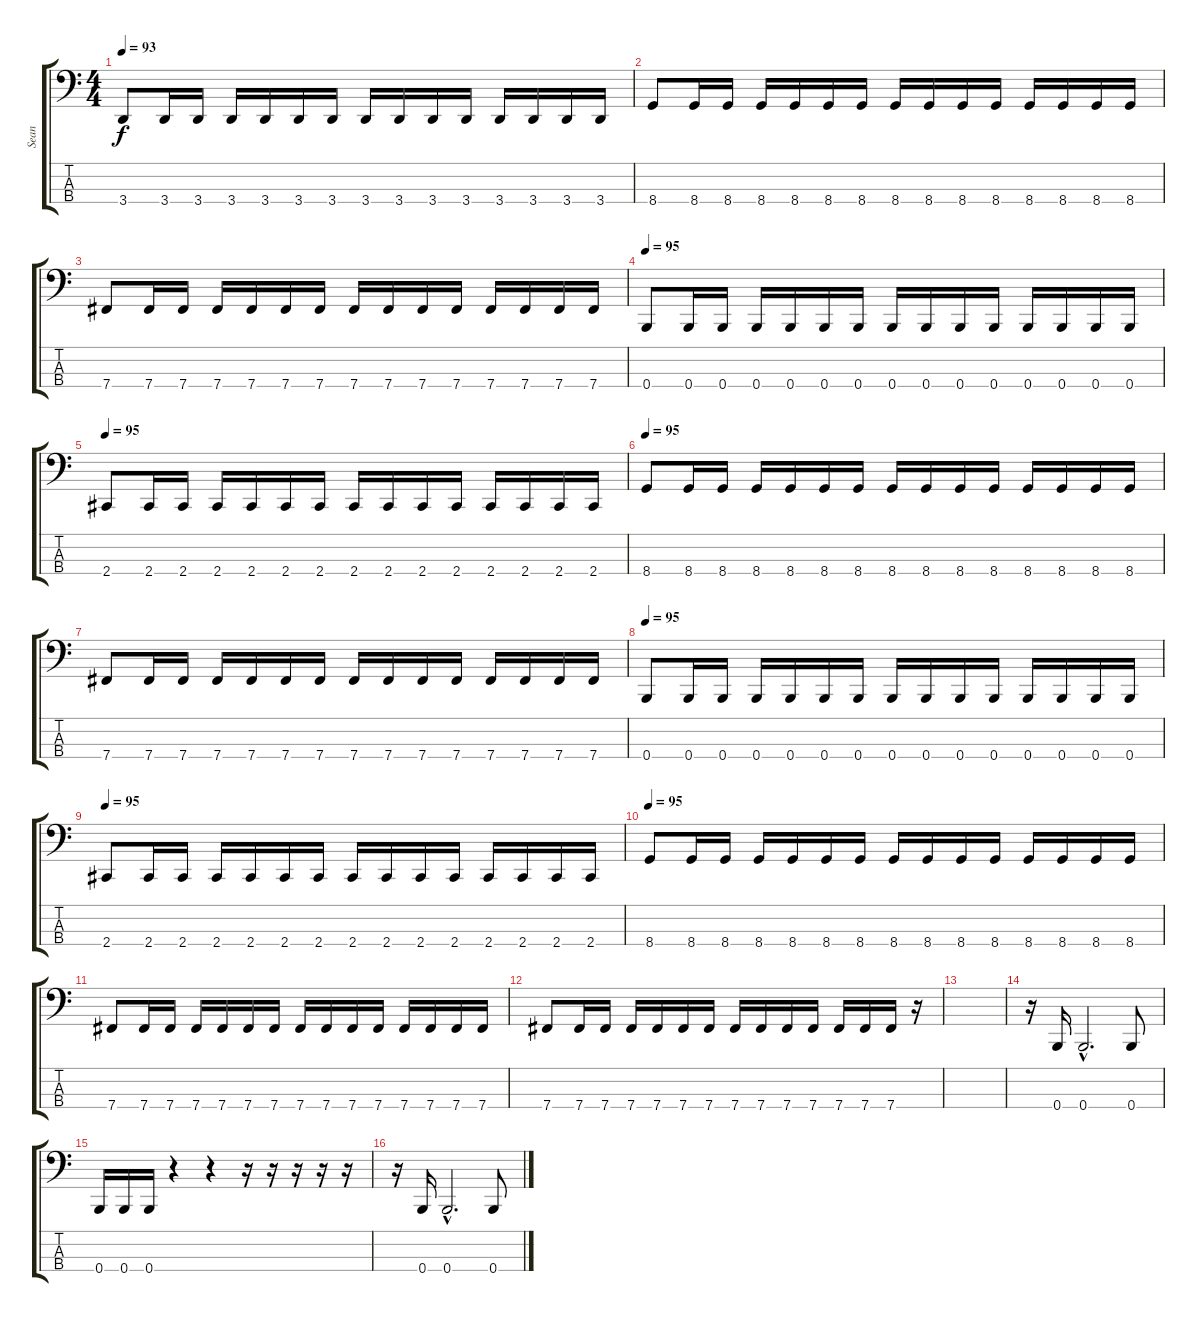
\track ("Sean" "Sean") {instrument electricbasspick}
\staff {score tabs}
\tuning (E2 B1 Gb1 B0) {hide}
\ts (4 4)
\tempo 93
\clef f4
\ks c
3.4.8{dy f} 3.4.16 3.4.16 3.4.16 3.4.16 3.4.16 3.4.16 3.4.16 3.4.16 3.4.16 3.4.16 3.4.16 3.4.16 3.4.16 3.4.16 |
8.4.8 8.4.16 8.4.16 8.4.16 8.4.16 8.4.16 8.4.16 8.4.16 8.4.16 8.4.16 8.4.16 8.4.16 8.4.16 8.4.16 8.4.16 |
7.4.8 7.4.16 7.4.16 7.4.16 7.4.16 7.4.16 7.4.16 7.4.16 7.4.16 7.4.16 7.4.16 7.4.16 7.4.16 7.4.16 7.4.16 |
\tempo 95
0.4.8 0.4.16 0.4.16 0.4.16 0.4.16 0.4.16 0.4.16 0.4.16 0.4.16 0.4.16 0.4.16 0.4.16 0.4.16 0.4.16 0.4.16 |
\tempo 95
2.4.8 2.4.16 2.4.16 2.4.16 2.4.16 2.4.16 2.4.16 2.4.16 2.4.16 2.4.16 2.4.16 2.4.16 2.4.16 2.4.16 2.4.16 |
\tempo 95
8.4.8 8.4.16 8.4.16 8.4.16 8.4.16 8.4.16 8.4.16 8.4.16 8.4.16 8.4.16 8.4.16 8.4.16 8.4.16 8.4.16 8.4.16 |
7.4.8 7.4.16 7.4.16 7.4.16 7.4.16 7.4.16 7.4.16 7.4.16 7.4.16 7.4.16 7.4.16 7.4.16 7.4.16 7.4.16 7.4.16 |
\tempo 95
0.4.8 0.4.16 0.4.16 0.4.16 0.4.16 0.4.16 0.4.16 0.4.16 0.4.16 0.4.16 0.4.16 0.4.16 0.4.16 0.4.16 0.4.16 |
\tempo 95
2.4.8 2.4.16 2.4.16 2.4.16 2.4.16 2.4.16 2.4.16 2.4.16 2.4.16 2.4.16 2.4.16 2.4.16 2.4.16 2.4.16 2.4.16 |
\tempo 95
8.4.8 8.4.16 8.4.16 8.4.16 8.4.16 8.4.16 8.4.16 8.4.16 8.4.16 8.4.16 8.4.16 8.4.16 8.4.16 8.4.16 8.4.16 |
7.4.8 7.4.16 7.4.16 7.4.16 7.4.16 7.4.16 7.4.16 7.4.16 7.4.16 7.4.16 7.4.16 7.4.16 7.4.16 7.4.16 7.4.16 |
7.4.8 7.4.16 7.4.16 7.4.16 7.4.16 7.4.16 7.4.16 7.4.16 7.4.16 7.4.16 7.4.16 7.4.16 7.4.16 7.4.16 r.16 |
|
r.16 0.4.16 0.4{hac}.2{d} 0.4.8 |
0.4.16 0.4.16 0.4.16 r.4 r.4 r.16 r.16 r.16 r.16 r.16 |
r.16 0.4.16 0.4{hac}.2{d} 0.4.8
